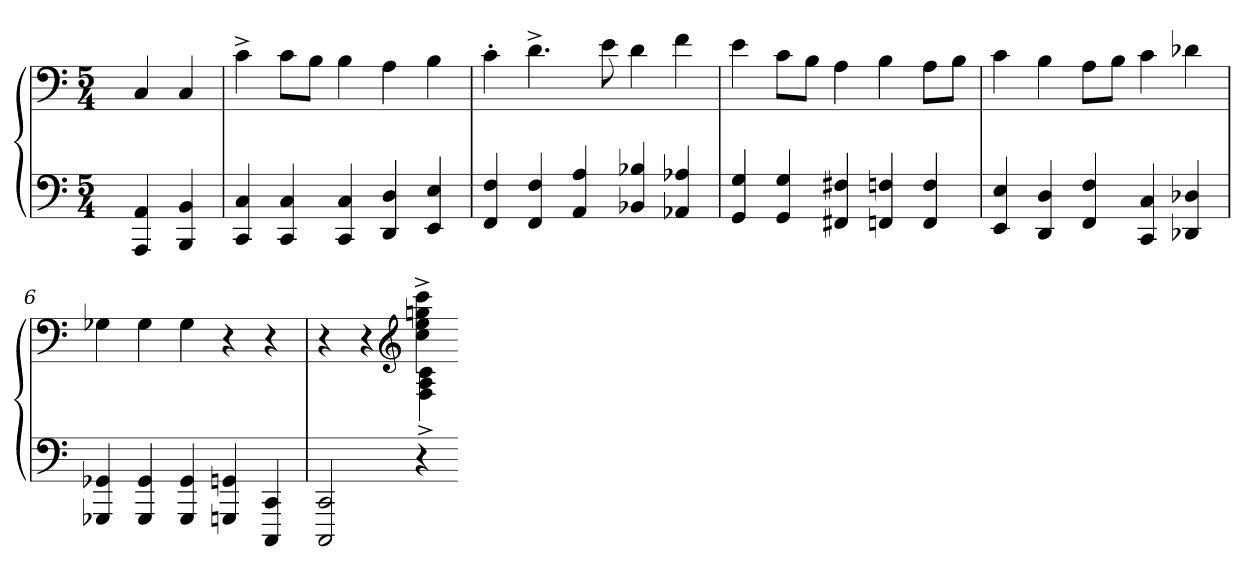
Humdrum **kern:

**kern	**kern
*part1	*part1
*staff2	*staff1
*clefF4	*clefF4
*k[]	*k[]
*M5/4	*M5/4
=1	=1
8ryy	8ryy
4AAA/ 4AA/	4C/
4BBB/ 4BB/	4C/
=2	=2
4CC/ 4C/	4c^\
4CC/ 4C/	8c\L
.	8B\J
4CC/ 4C/	4B\
4DD/ 4D/	4A\
4EE/ 4E/	4B\
=3	=3
4FF/ 4F/	4c'\
4FF/ 4F/	4.d^\
4AA/ 4A/	.
.	8e\
4BB-X/ 4B-X/	4d\
4AA-X/ 4A-X/	4f\
=4	=4
4GG/ 4G/	4e\
4GG/ 4G/	8c\L
.	8B\J
4FF#X/ 4F#X/	4A\
4FFn/ 4Fn/	4B\
4FF/ 4F/	8A\L
.	8B\J
!!LO:LB:g=z
=5	=5
4EE/ 4E/	4c\
4DD/ 4D/	4B\
4FF/ 4F/	8A\L
.	8B\J
4CC/ 4C/	4c\
4DD-X/ 4D-X/	4d-X\
=6	=6
4GGG-X/ 4GG-X/	4G-X\
4GGG-/ 4GG-/	4G-\
4GGG-/ 4GG-/	4G-\
4GGGn/ 4GGn/	4r
4CCC/ 4CC/	4r
=7	=7
*	*^
2CCC/ 2CC/	4r	2ryy
.	4r	.
*	*clefG2	*
4r	4cc^\ 4ee^\ 4ggn^\ 4ccc^\	4F^\ 4A^\ 4c^\
*	*v	*v
=-	=-
*-	*-
